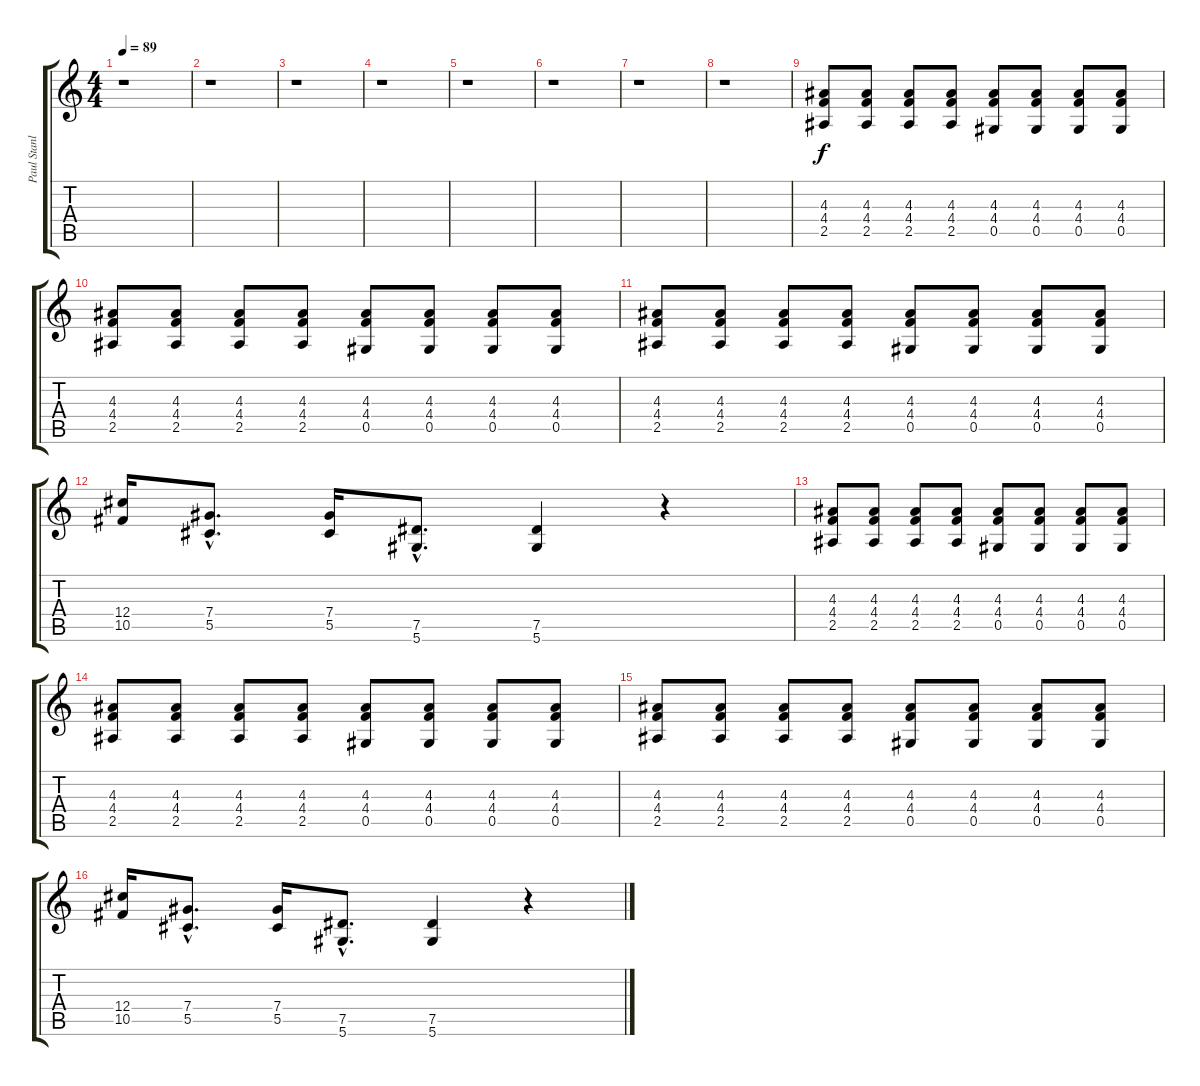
\track ("Paul Stanley (The Starchild)" "Paul Stanl") {instrument distortionguitar}
\staff {score tabs}
\tuning (Eb4 Bb3 Gb3 Db3 Ab2 Eb2) {hide}
\ts (4 4)
\tempo 89
\clef g2
\ks c
r.1{dy f instrument distortionguitar} |
r.1 |
r.1 |
r.1 |
r.1 |
r.1 |
r.1 |
r.1 |
(4.3 4.4 2.5).8 (4.3 4.4 2.5).8 (4.3 4.4 2.5).8 (4.3 4.4 2.5).8 (4.3 4.4 0.5).8 (4.3 4.4 0.5).8 (4.3 4.4 0.5).8 (4.3 4.4 0.5).8 |
(4.3 4.4 2.5).8 (4.3 4.4 2.5).8 (4.3 4.4 2.5).8 (4.3 4.4 2.5).8 (4.3 4.4 0.5).8 (4.3 4.4 0.5).8 (4.3 4.4 0.5).8 (4.3 4.4 0.5).8 |
(4.3 4.4 2.5).8 (4.3 4.4 2.5).8 (4.3 4.4 2.5).8 (4.3 4.4 2.5).8 (4.3 4.4 0.5).8 (4.3 4.4 0.5).8 (4.3 4.4 0.5).8 (4.3 4.4 0.5).8 |
(12.4 10.5).16 (7.4{hac} 5.5{hac}).8{d} (7.4 5.5).16 (7.5{hac} 5.6{hac}).8{d} (7.5 5.6).4 r.4 |
(4.3 4.4 2.5).8 (4.3 4.4 2.5).8 (4.3 4.4 2.5).8 (4.3 4.4 2.5).8 (4.3 4.4 0.5).8 (4.3 4.4 0.5).8 (4.3 4.4 0.5).8 (4.3 4.4 0.5).8 |
(4.3 4.4 2.5).8 (4.3 4.4 2.5).8 (4.3 4.4 2.5).8 (4.3 4.4 2.5).8 (4.3 4.4 0.5).8 (4.3 4.4 0.5).8 (4.3 4.4 0.5).8 (4.3 4.4 0.5).8 |
(4.3 4.4 2.5).8 (4.3 4.4 2.5).8 (4.3 4.4 2.5).8 (4.3 4.4 2.5).8 (4.3 4.4 0.5).8 (4.3 4.4 0.5).8 (4.3 4.4 0.5).8 (4.3 4.4 0.5).8 |
(12.4 10.5).16 (7.4{hac} 5.5{hac}).8{d} (7.4 5.5).16 (7.5{hac} 5.6{hac}).8{d} (7.5 5.6).4 r.4
